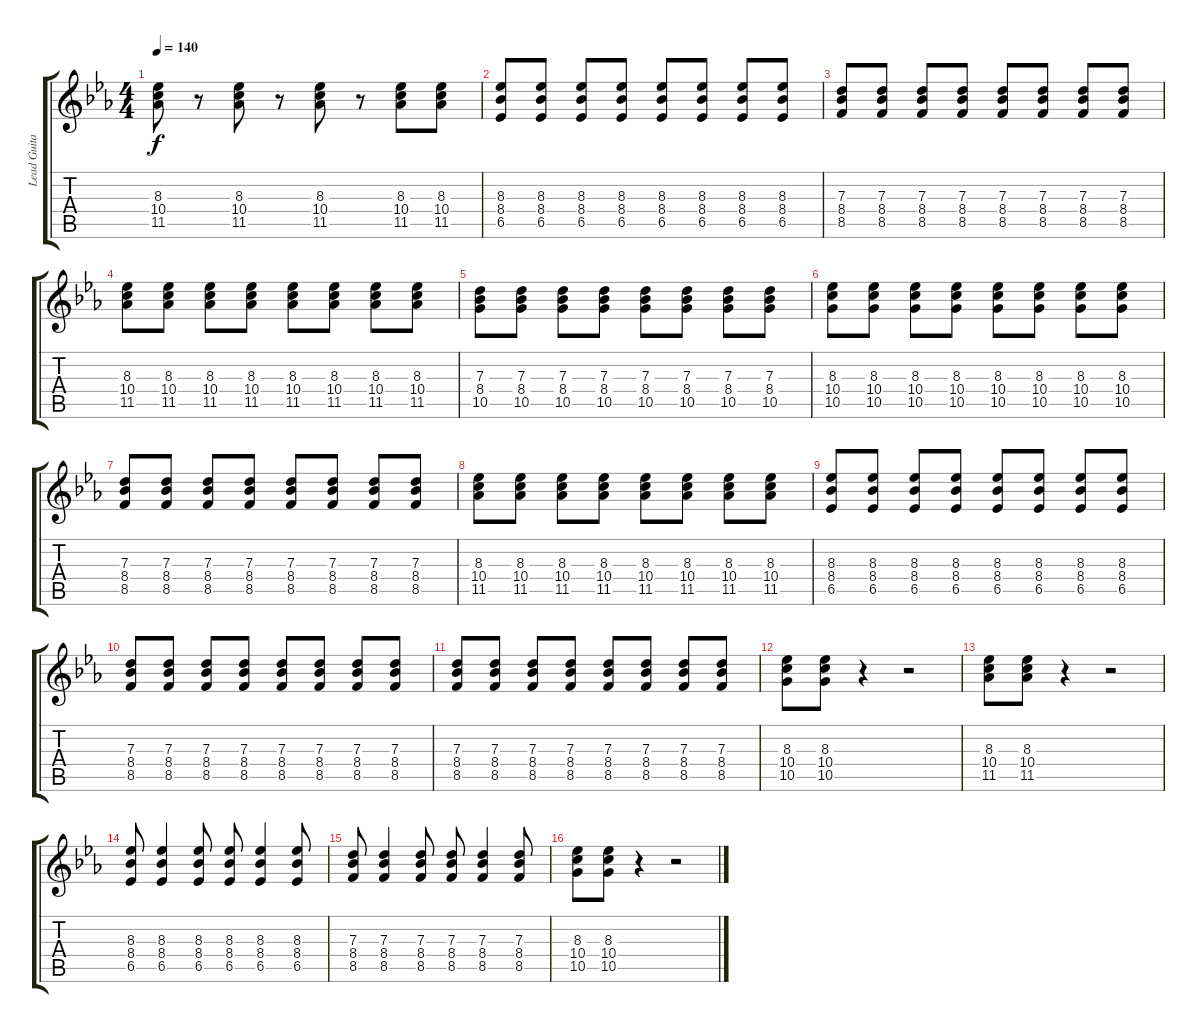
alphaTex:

\track ("Lead Guitar" "Lead Guita") {instrument distortionguitar}
\staff {score tabs}
\tuning (E4 B3 G3 D3 A2 E2) {hide}
\ts (4 4)
\tempo 140
\clef g2
\ks eb
(8.3 10.4 11.5).8{dy f} r.8 (8.3 10.4 11.5).8 r.8 (8.3 10.4 11.5).8 r.8 (8.3 10.4 11.5).8 (8.3 10.4 11.5).8 |
(8.3 8.4 6.5).8 (8.3 8.4 6.5).8 (8.3 8.4 6.5).8 (8.3 8.4 6.5).8 (8.3 8.4 6.5).8 (8.3 8.4 6.5).8 (8.3 8.4 6.5).8 (8.3 8.4 6.5).8 |
(7.3 8.4 8.5).8 (7.3 8.4 8.5).8 (7.3 8.4 8.5).8 (7.3 8.4 8.5).8 (7.3 8.4 8.5).8 (7.3 8.4 8.5).8 (7.3 8.4 8.5).8 (7.3 8.4 8.5).8 |
(8.3 10.4 11.5).8 (8.3 10.4 11.5).8 (8.3 10.4 11.5).8 (8.3 10.4 11.5).8 (8.3 10.4 11.5).8 (8.3 10.4 11.5).8 (8.3 10.4 11.5).8 (8.3 10.4 11.5).8 |
(7.3 8.4 10.5).8 (7.3 8.4 10.5).8 (7.3 8.4 10.5).8 (7.3 8.4 10.5).8 (7.3 8.4 10.5).8 (7.3 8.4 10.5).8 (7.3 8.4 10.5).8 (7.3 8.4 10.5).8 |
(8.3 10.4 10.5).8 (8.3 10.4 10.5).8 (8.3 10.4 10.5).8 (8.3 10.4 10.5).8 (8.3 10.4 10.5).8 (8.3 10.4 10.5).8 (8.3 10.4 10.5).8 (8.3 10.4 10.5).8 |
(7.3 8.4 8.5).8 (7.3 8.4 8.5).8 (7.3 8.4 8.5).8 (7.3 8.4 8.5).8 (7.3 8.4 8.5).8 (7.3 8.4 8.5).8 (7.3 8.4 8.5).8 (7.3 8.4 8.5).8 |
(8.3 10.4 11.5).8 (8.3 10.4 11.5).8 (8.3 10.4 11.5).8 (8.3 10.4 11.5).8 (8.3 10.4 11.5).8 (8.3 10.4 11.5).8 (8.3 10.4 11.5).8 (8.3 10.4 11.5).8 |
(8.3 8.4 6.5).8 (8.3 8.4 6.5).8 (8.3 8.4 6.5).8 (8.3 8.4 6.5).8 (8.3 8.4 6.5).8 (8.3 8.4 6.5).8 (8.3 8.4 6.5).8 (8.3 8.4 6.5).8 |
(7.3 8.4 8.5).8 (7.3 8.4 8.5).8 (7.3 8.4 8.5).8 (7.3 8.4 8.5).8 (7.3 8.4 8.5).8 (7.3 8.4 8.5).8 (7.3 8.4 8.5).8 (7.3 8.4 8.5).8 |
(7.3 8.4 8.5).8 (7.3 8.4 8.5).8 (7.3 8.4 8.5).8 (7.3 8.4 8.5).8 (7.3 8.4 8.5).8 (7.3 8.4 8.5).8 (7.3 8.4 8.5).8 (7.3 8.4 8.5).8 |
(8.3 10.4 10.5).8 (8.3 10.4 10.5).8 r.4 r.2 |
(8.3 10.4 11.5).8 (8.3 10.4 11.5).8 r.4 r.2 |
(8.3 8.4 6.5).8 (8.3 8.4 6.5).4 (8.3 8.4 6.5).8 (8.3 8.4 6.5).8 (8.3 8.4 6.5).4 (8.3 8.4 6.5).8 |
(7.3 8.4 8.5).8 (7.3 8.4 8.5).4 (7.3 8.4 8.5).8 (7.3 8.4 8.5).8 (7.3 8.4 8.5).4 (7.3 8.4 8.5).8 |
(8.3 10.4 10.5).8 (8.3 10.4 10.5).8 r.4 r.2
